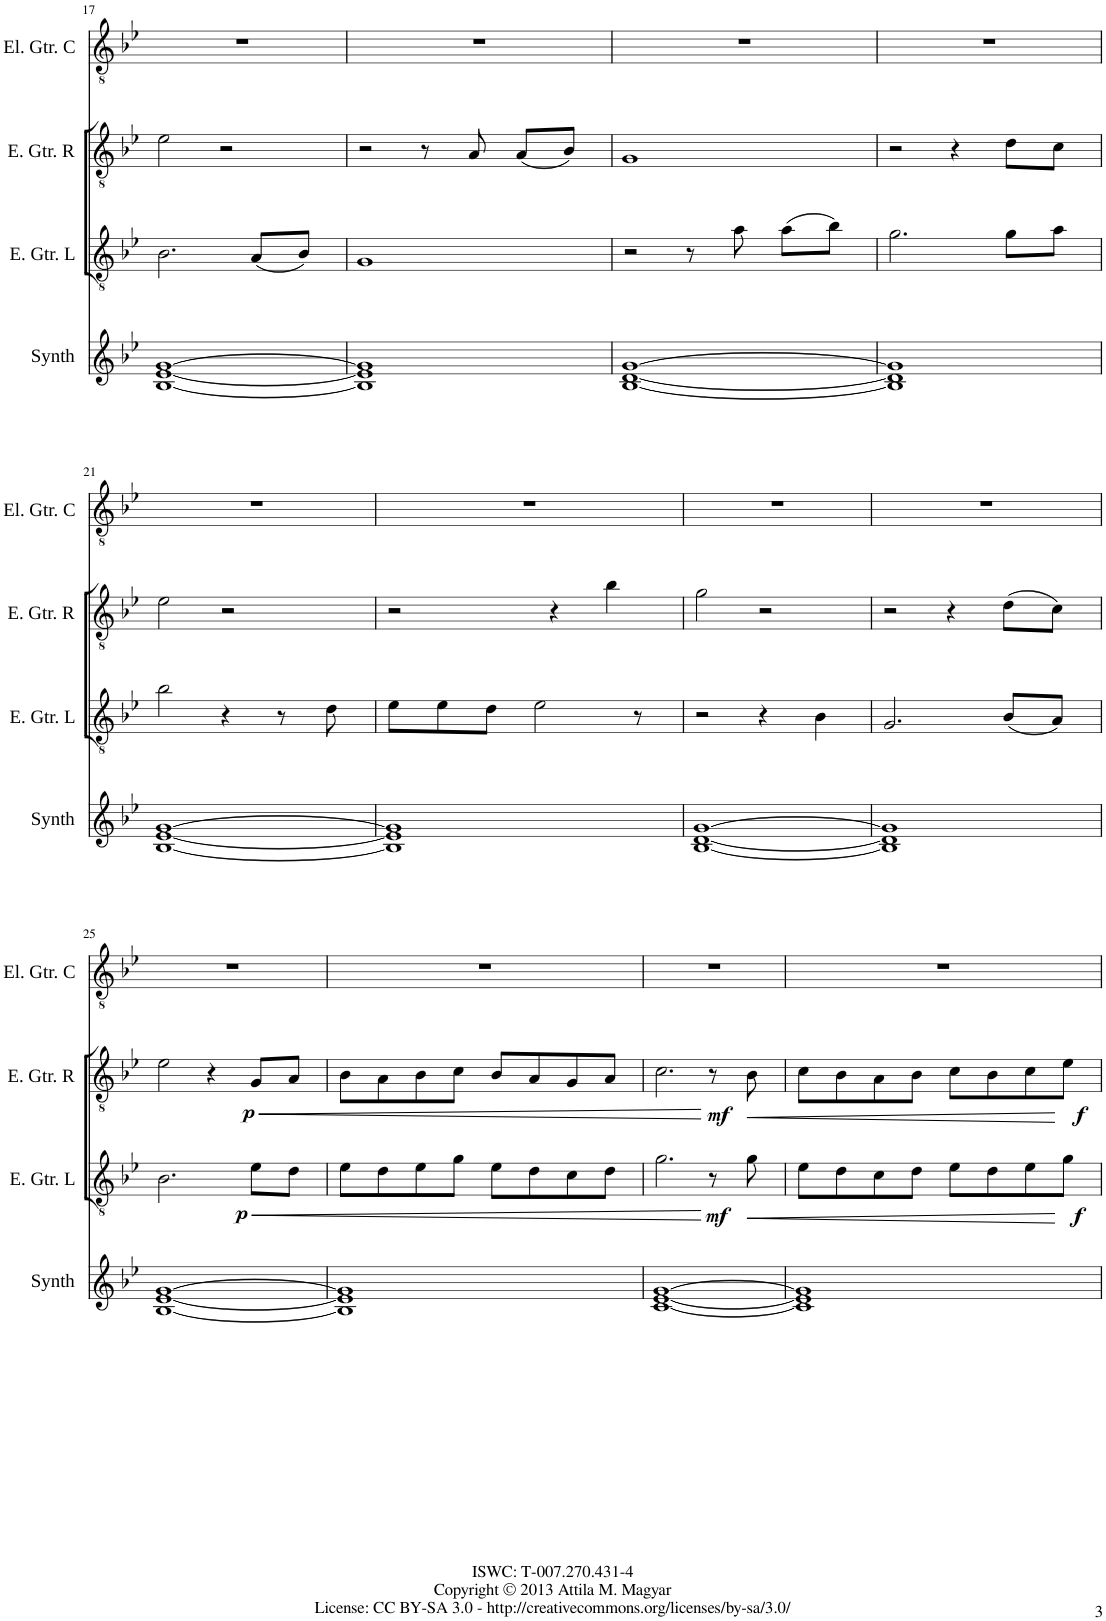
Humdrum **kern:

**kern	**kern	**dynam	**kern	**dynam	**kern
*part4	*part3	*part3	*part2	*part2	*part1
*staff4	*staff3	*staff3	*staff2	*staff2	*staff1
*I"Synth	*I"Electric Guitar L	*	*I"Electric Guitar R	*	*I"Electric Guitar C
*I'Synth	*I'E. Gtr. L	*	*I'E. Gtr. R	*	*I'El. Gtr. C
!!LO:PB:g=z
*clefG2	*clefGv2	*	*clefGv2	*	*clefGv2
*k[b-e-]	*k[b-e-]	*	*k[b-e-]	*	*k[b-e-]
*M4/4	*M4/4	*	*M4/4	*	*M4/4
=17	=17	=17	=17	=17	=17
[1B- [1e- [1g	2.B-\	.	2e-\	.	1r
.	.	.	2r	.	.
.	(8A/L	.	.	.	.
.	8B-/J)	.	.	.	.
=18	=18	=18	=18	=18	=18
1B-] 1e-] 1g]	1G	.	2r	.	1r
.	.	.	8r	.	.
.	.	.	8A/	.	.
.	.	.	(8A/L	.	.
.	.	.	8B-/J)	.	.
=19	=19	=19	=19	=19	=19
[1B- [1d [1g	2r	.	1G	.	1r
.	8r	.	.	.	.
.	8a\	.	.	.	.
.	(8a\L	.	.	.	.
.	8b-\J)	.	.	.	.
=20	=20	=20	=20	=20	=20
1B-] 1d] 1g]	2.g\	.	2r	.	1r
.	.	.	4r	.	.
.	8g\L	.	8d\L	.	.
.	8a\J	.	8c\J	.	.
!!LO:LB:g=z
=21	=21	=21	=21	=21	=21
[1B- [1e- [1g	2b-\	.	2e-\	.	1r
.	4r	.	2r	.	.
.	8r	.	.	.	.
.	8d\	.	.	.	.
=22	=22	=22	=22	=22	=22
1B-] 1e-] 1g]	8e-\L	.	2r	.	1r
.	8e-\	.	.	.	.
.	8d\J	.	.	.	.
.	2e-\	.	.	.	.
.	.	.	4r	.	.
.	.	.	4b-\	.	.
.	8r	.	.	.	.
=23	=23	=23	=23	=23	=23
[1B- [1d [1g	2r	.	2g\	.	1r
.	4r	.	2r	.	.
.	4B-\	.	.	.	.
=24	=24	=24	=24	=24	=24
1B-] 1d] 1g]	2.G/	.	2r	.	1r
.	.	.	4r	.	.
.	(8B-/L	.	(8d\L	.	.
.	8A/J)	.	8c\J)	.	.
!!LO:LB:g=z
=25	=25	=25	=25	=25	=25
[1B- [1e- [1g	2.B-\	.	2e-\	.	1r
.	.	.	4r	.	.
!	!	!LO:HP:b	!	!LO:HP:b	!
!	!	!LO:DY:n=1:b	!	!LO:DY:n=1:b	!
.	8e-\L	< p	8G/L	< p	.
.	8d\J	.	8A/J	.	.
=26	=26	=26	=26	=26	=26
1B-] 1e-] 1g]	8e-\L	.	8B-\L	.	1r
.	8d\	.	8A\	.	.
.	8e-\	.	8B-\	.	.
.	8g\J	.	8c\J	.	.
.	8e-\L	.	8B-/L	.	.
.	8d\	.	8A/	.	.
.	8c\	.	8G/	.	.
.	8d\J	.	8A/J	.	.
=27	=27	=27	=27	=27	=27
[1c [1e- [1g	2.g\	.	2.c\	.	1r
.	8r	[	8r	[	.
!	!	!LO:HP:b	!	!LO:HP:b	!
!	!	!LO:DY:n=1:b	!	!LO:DY:n=1:b	!
.	8g\	< mf	8B-\	< mf	.
=28	=28	=28	=28	=28	=28
1c] 1e-] 1g]	8e-\L	.	8c\L	.	1r
.	8d\	.	8B-\	.	.
.	8c\	.	8A\	.	.
.	8d\J	.	8B-\J	.	.
.	8e-\L	.	8c\L	.	.
.	8d\	.	8B-\	.	.
.	8e-\	.	8c\	.	.
!	!	!LO:DY:n=1:b	!	!LO:DY:n=1:b	!
.	8g\J	[ f	8e-\J	[ f	.
=	=	=	=	=	=
*-	*-	*-	*-	*-	*-
